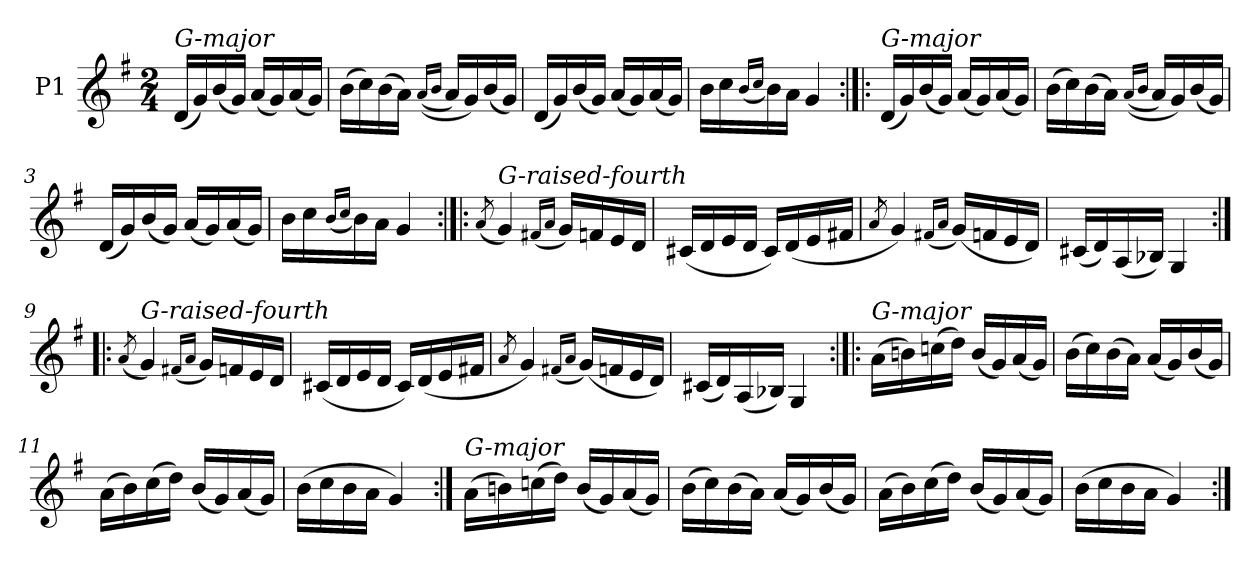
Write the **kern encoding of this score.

**kern
*part1
*staff1
*I"P1
*clefG2
*k[f#]
*G:
*M2/4
=1
!LO:TX:a:i:t=G-major
(16dLL
16g)
(16b
16gJJ)
(16aLL
16g)
(16a
16gJJ)
=2
(16bLL
16cc)
(16b
16aJJ)
((16qqa/LL
16qqb/JJ
16aLL)
16g)
(16b
16gJJ)
=3
(16dLL
16g)
(16b
16gJJ)
(16aLL
16g)
(16a
16gJJ)
=4
16bLL
16cc
(16qqb/LL
16qqcc/JJ
16b)
16aJJ
4g
=1:|!|:
!LO:TX:a:i:t=G-major
(16dLL
16g)
(16b
16gJJ)
(16aLL
16g)
(16a
16gJJ)
=2
(16bLL
16cc)
(16b
16aJJ)
((16qqa/LL
16qqb/JJ
16aLL)
16g)
(16b
16gJJ)
=3
(16dLL
16g)
(16b
16gJJ)
(16aLL
16g)
(16a
16gJJ)
=4
16bLL
16cc
(16qqb/LL
16qqcc/JJ
16b)
16aJJ
4g
=5:|!|:
(8qa/
!LO:TX:a:i:t=G-raised-fourth
4g)
(16qqf#X/LL
16qqa/JJ
16gLL)
16fn
16e
16dJJ
=6
(16c#XLL
16d
16e
16dJJ
16c#LL)
(16d
16e
16f#XJJ
=7
8qa/
4g)
(16qqf#X/LL
16qqa/JJ
(16gLL)
16fn
16e
16dJJ)
=8
(16c#XLL
16d)
(16A
16B-XJJ)
4G
=9:|!|:
(8qa/
!LO:TX:a:i:t=G-raised-fourth
4g)
(16qqf#X/LL
16qqa/JJ
16gLL)
16fn
16e
16dJJ
=6
(16c#XLL
16d
16e
16dJJ
16c#LL)
(16d
16e
16f#XJJ
=7
8qa/
4g)
(16qqf#X/LL
16qqa/JJ
(16gLL)
16fn
16e
16dJJ)
=8
(16c#XLL
16d)
(16A
16B-XJJ)
4G
=9:|!|:
!LO:TX:a:i:t=G-major
(16aLL
16bn)
(16ccn
16ddJJ)
(16bLL
16g)
(16a
16gJJ)
=10
(16bLL
16cc)
(16b
16aJJ)
(16aLL
16g)
(16b
16gJJ)
=11
(16aLL
16b)
(16cc
16ddJJ)
(16bLL
16g)
(16a
16gJJ)
=12
(16bLL
16cc
16b
16aJJ
4g)
=:|!
!LO:TX:a:i:t=G-major
(16aLL
16bn)
(16ccn
16ddJJ)
(16bLL
16g)
(16a
16gJJ)
=10
(16bLL
16cc)
(16b
16aJJ)
(16aLL
16g)
(16b
16gJJ)
=11
(16aLL
16b)
(16cc
16ddJJ)
(16bLL
16g)
(16a
16gJJ)
=12
(16bLL
16cc
16b
16aJJ
4g)
=:|!
*-
